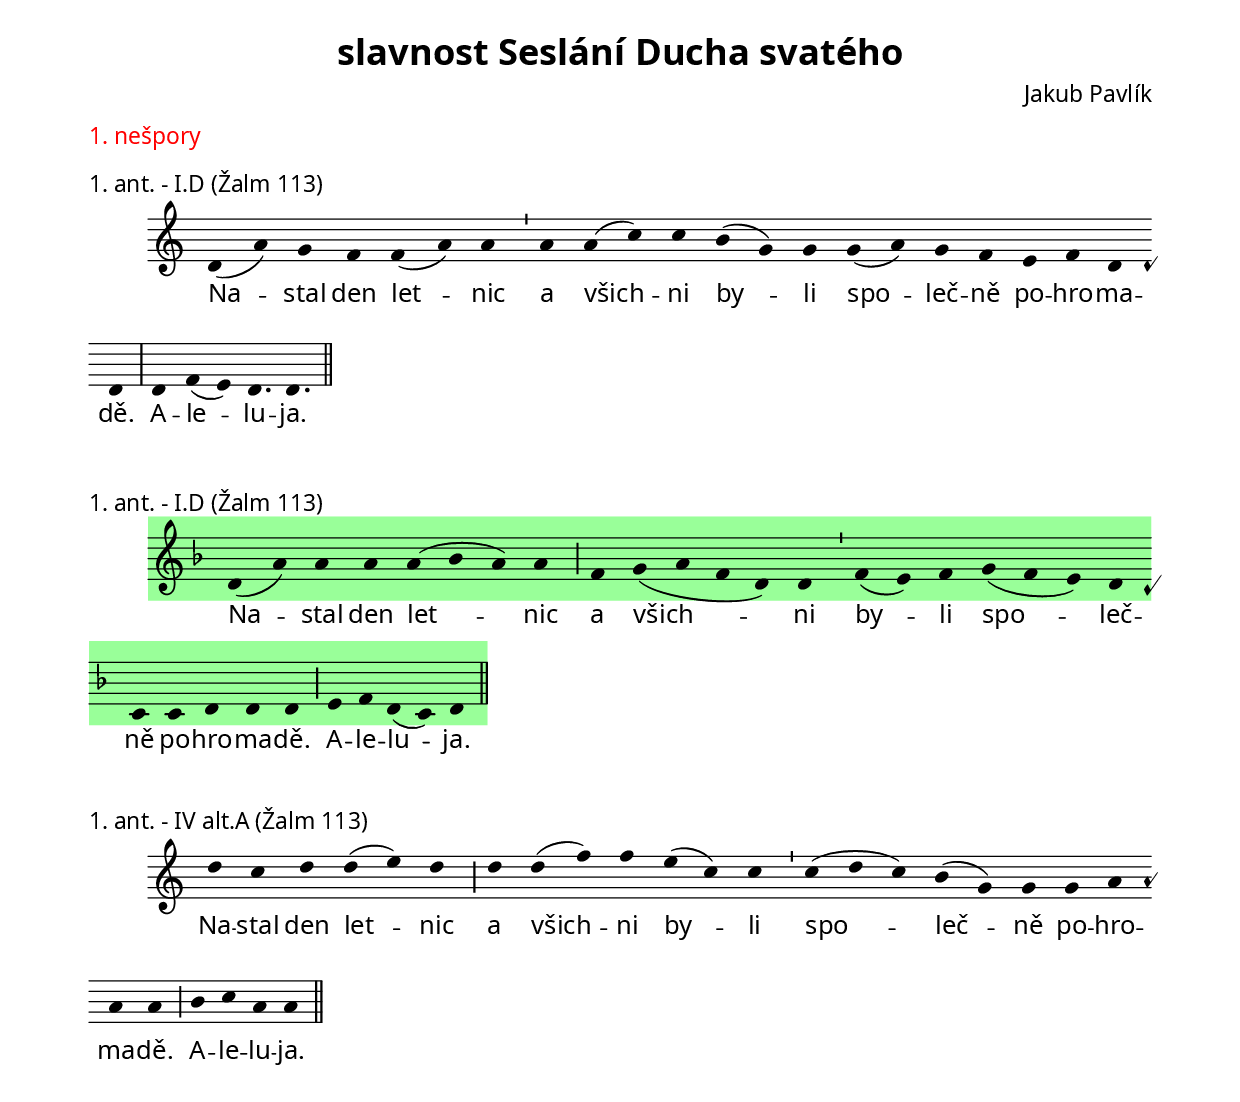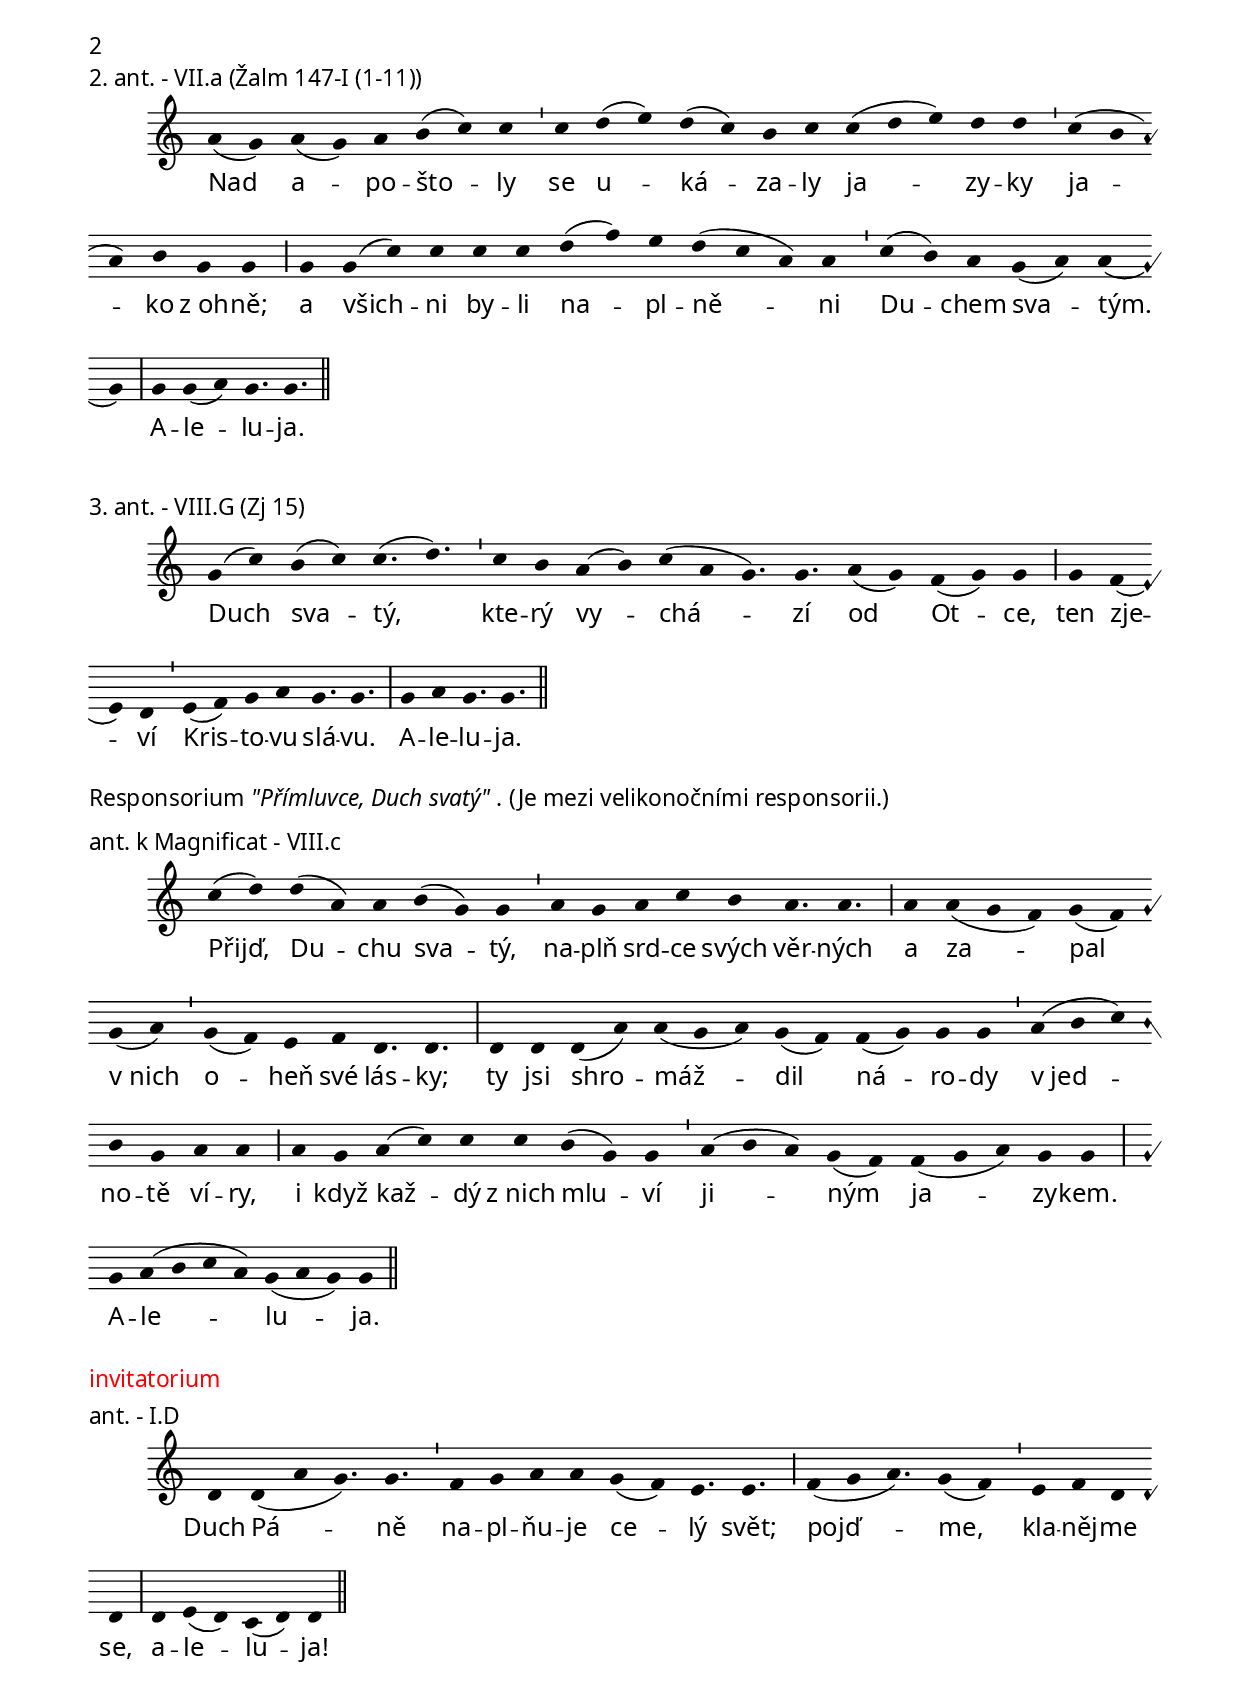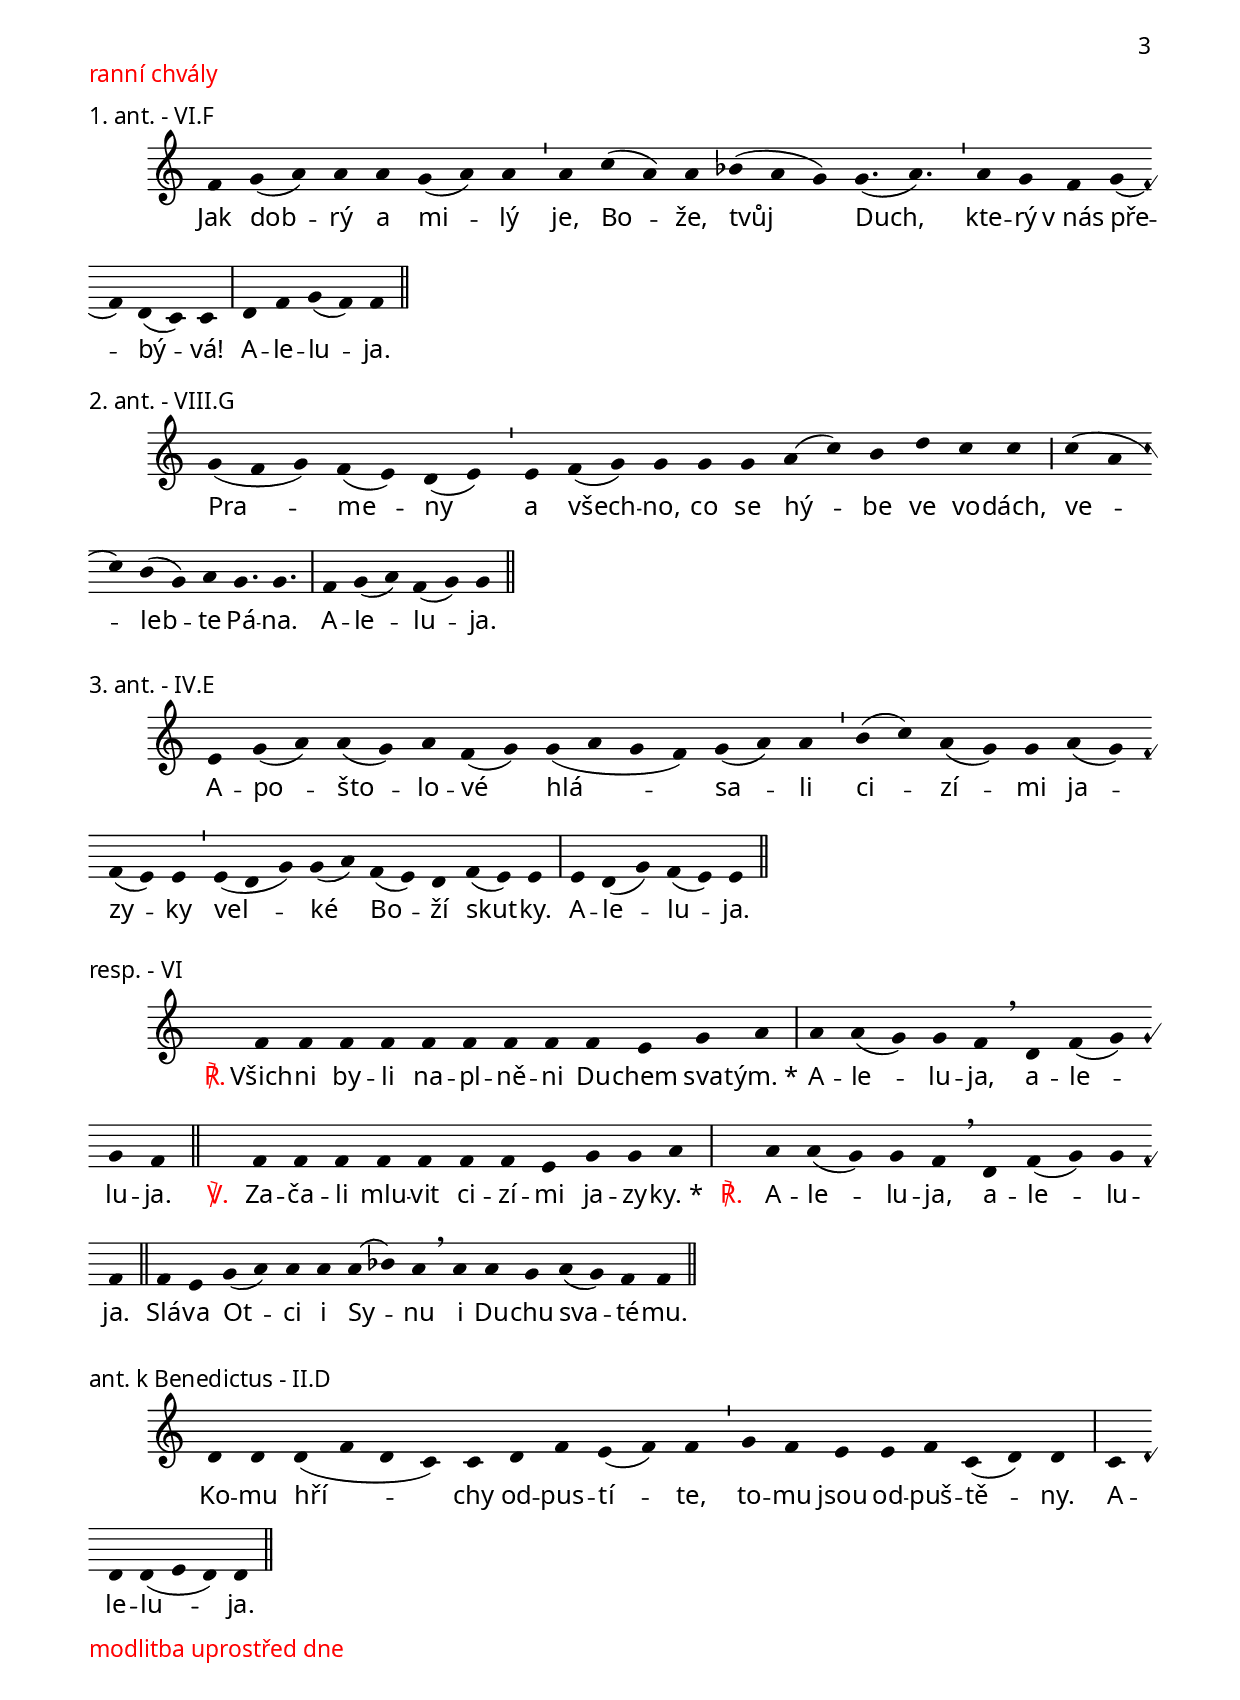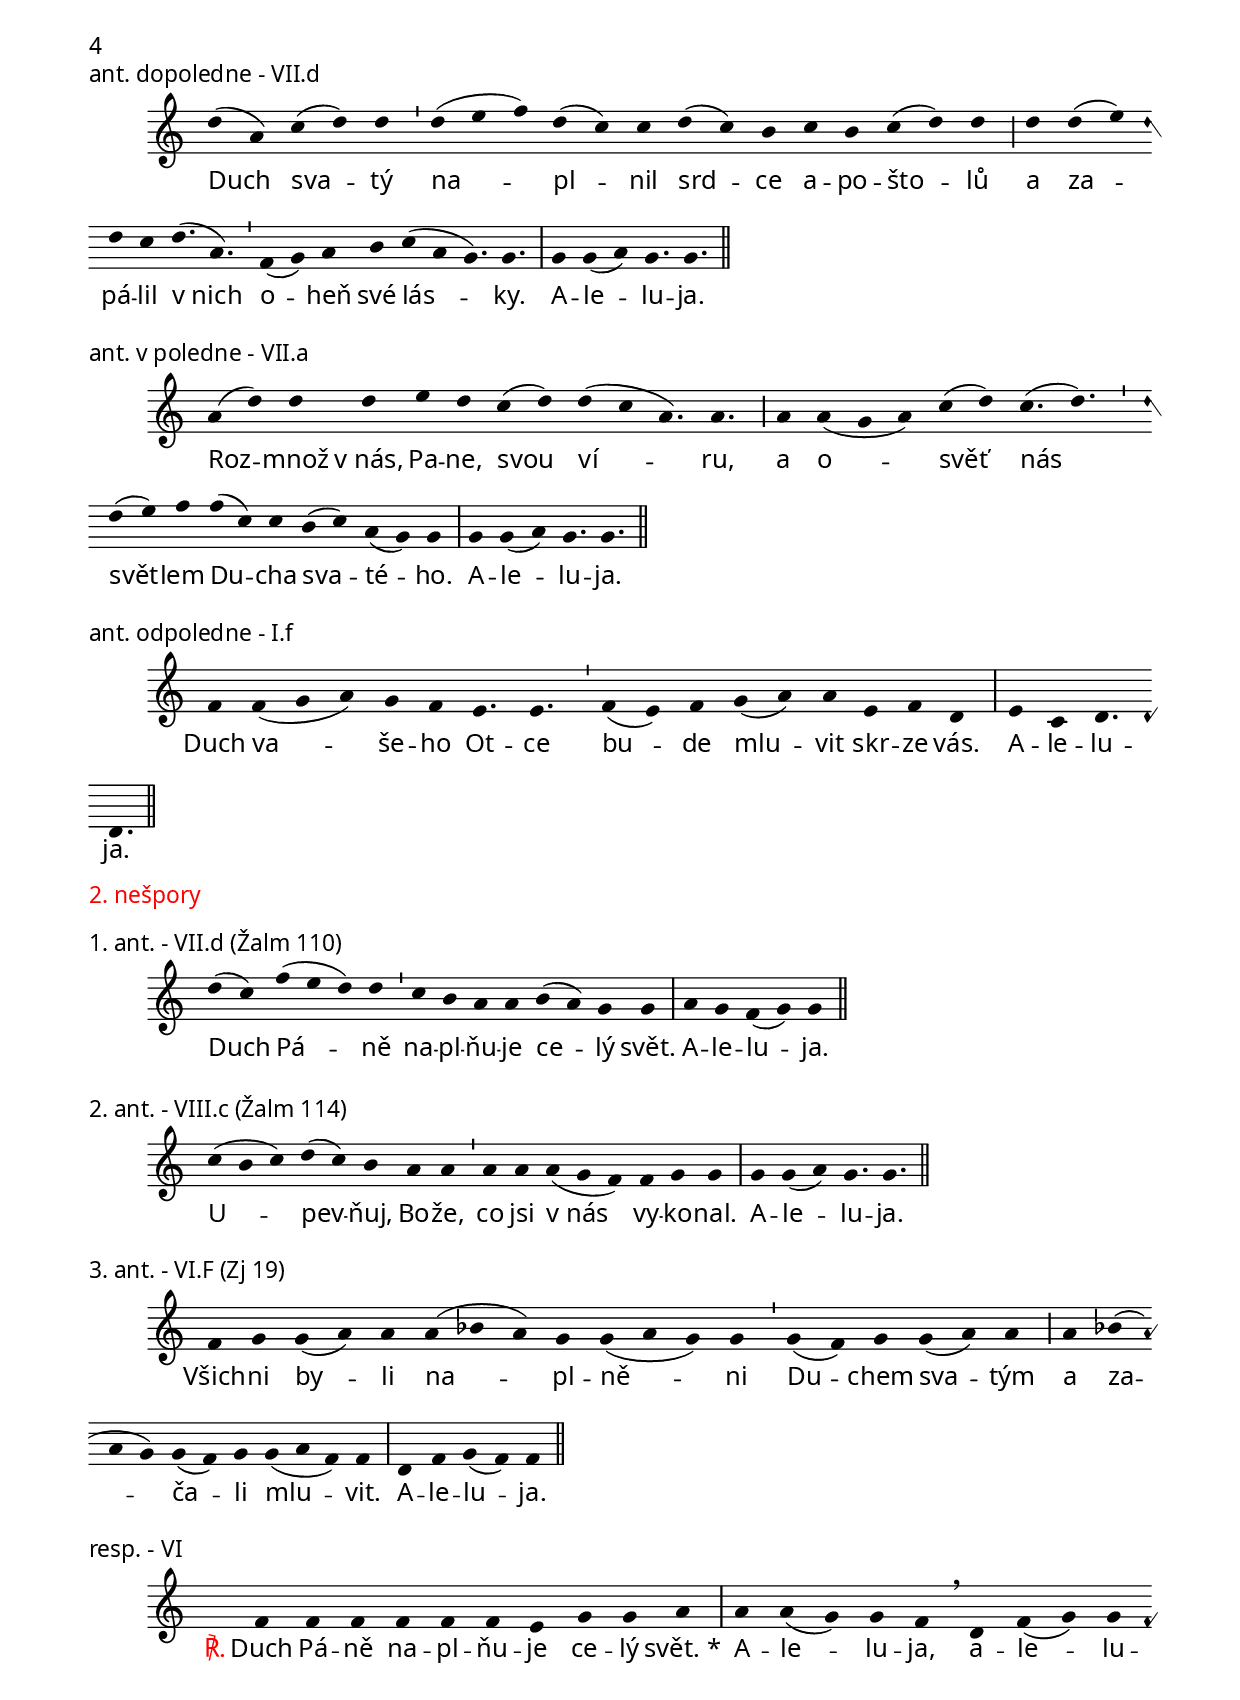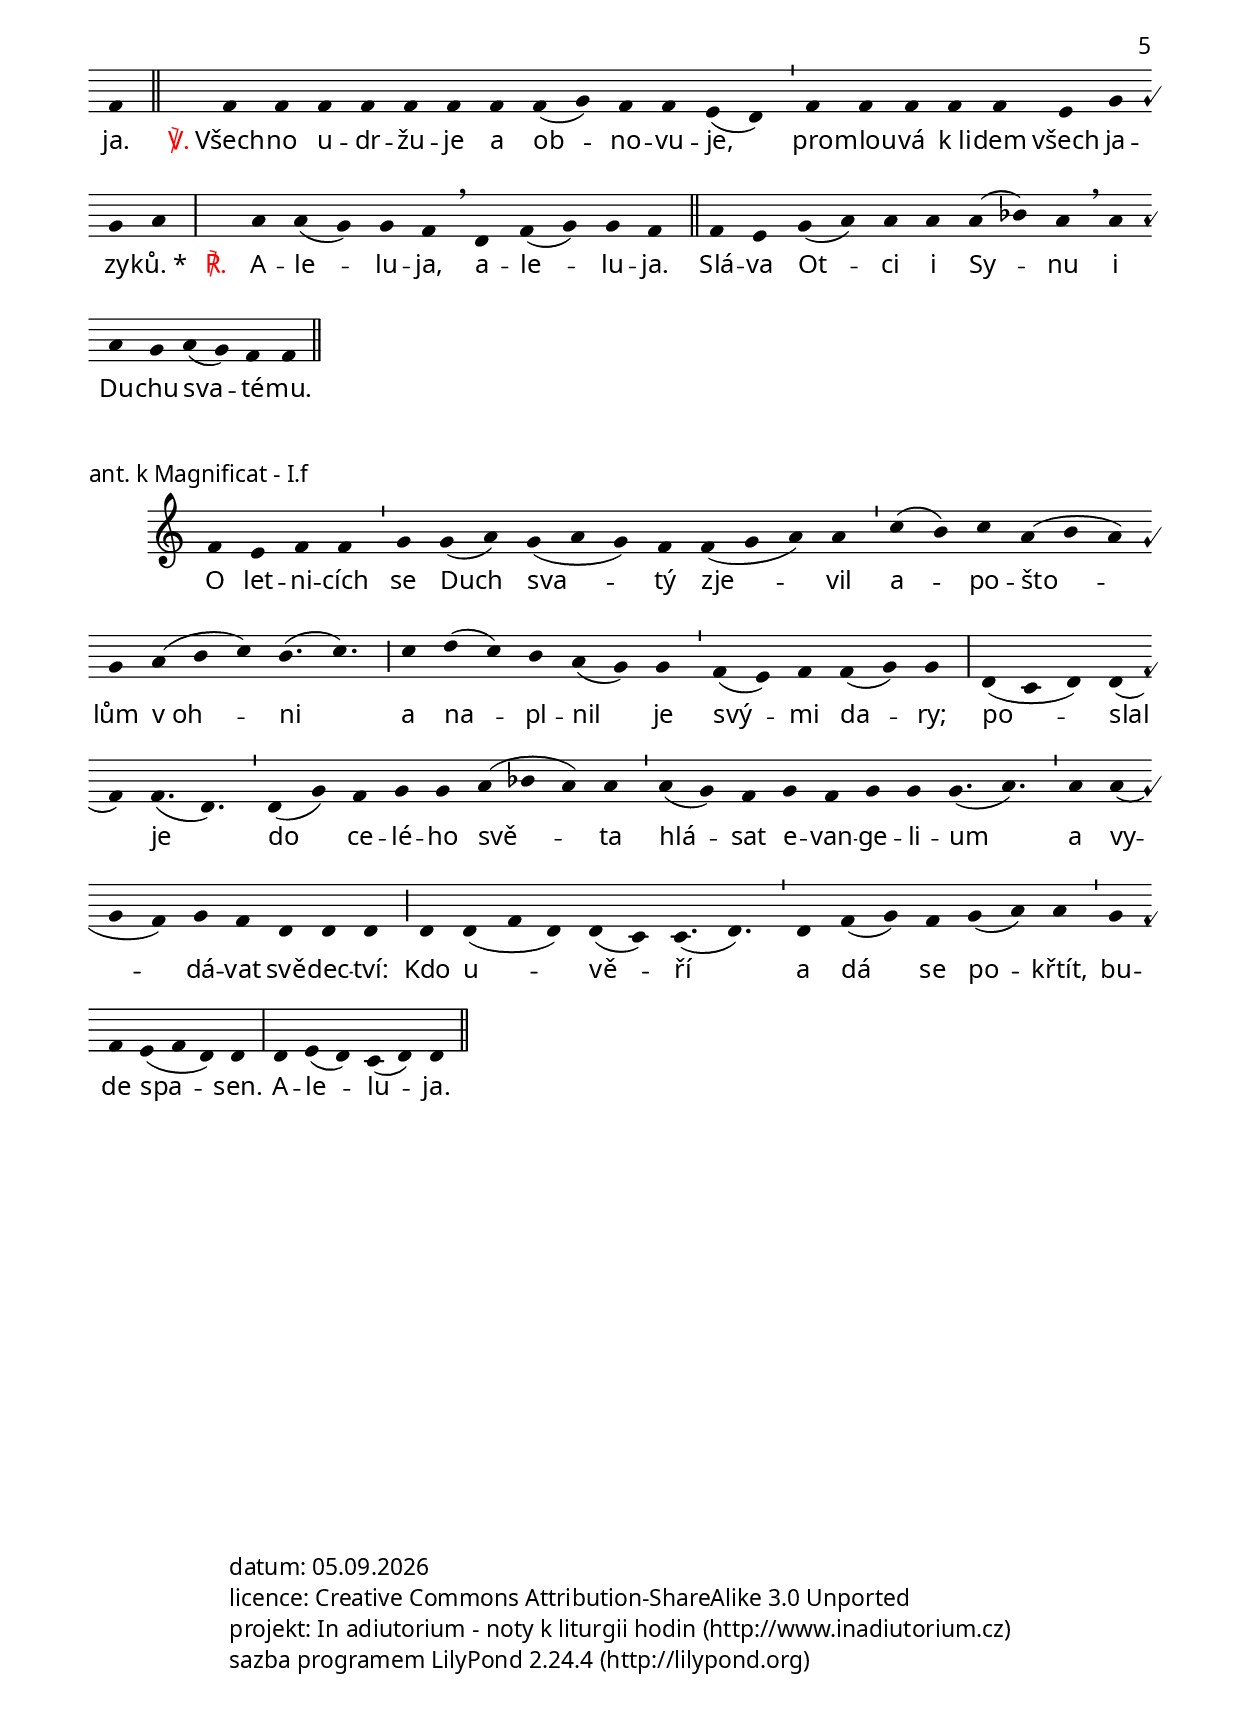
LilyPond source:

\version "2.14.2"

\header {
  title = "slavnost Seslání Ducha svatého"
  composer = "Jakub Pavlík"
}

\include "spolecne.ly"
\include "dilyresponsorii.ly"

respAlelujaVI = { 
  a4 a( g) g f \breathe d f( g) g f 
}

respAlelujaText = \lyricmode { A -- le -- lu -- ja, a -- le -- lu -- ja. }

doxologieRespAlelujaVI = {
  f4 e g( a) a a a( bes) a \breathe
  a a g a( g) f f
}

\markup {\nadpisHodinka {"1. nešpory"}}

\score {
  \relative c' {
    \choralniRezim
    d4( a') g f f( a) a \barMin
    a a( c) c b( g) g g( a) g f e f d d \barMax
    d f( e) d4. d \barFinalis
  }
  \addlyrics {
    Na -- stal den let -- nic
    a všich -- ni by -- li spo -- leč -- ně po -- hro -- ma -- dě.
    A -- le -- lu -- ja.
  }
  \header {
    quid = "1. ant."
    modus = "I"
    differentia = "D" 
    psalmus = "Žalm 113"
    id = ""
    piece = \markup {\sestavTitulek}
  }
}

\score {
  \relative c' {
    \zvyraznovacZelenyII
    \choralniRezim
    \key f \major
    d4( a') a a a( bes a) a \barMaior
    f g( a f d) d \barMin
    f( e) f g( f e) d c c d d d \barMaior  
    e f d( c) d \barFinalis
  }
  \addlyrics {
    Na -- stal den let -- nic
    a všich -- ni by -- li spo -- leč -- ně po -- hro -- ma -- dě.
    A -- le -- lu -- ja.
  }
  \header {
    quid = "1. ant."
    modus = "I"
    differentia = "D" 
    psalmus = "Žalm 113"
    id = ""
    piece = \markup {\sestavTitulek}
  }
}

\score {
  \relative c'' {
    \choralniRezim
    d4c d d( e) d \barMaior
    d d( f) f e( c) c \barMin c( d c) b( g) g g a a a \barMaior
    b c a a \barFinalis
  }
  \addlyrics {
    Na -- stal den let -- nic
    a všich -- ni by -- li spo -- leč -- ně po -- hro -- ma -- dě.
    A -- le -- lu -- ja.
  }
  \header {
    quid = "1. ant."
    modus = "IV alt"
    differentia = "A" 
    psalmus = "Žalm 113"
    id = ""
    piece = \markup {\sestavTitulek}
  }
}

\pageBreak

\score {
  \relative c'' {
    \choralniRezim
    a4( g) a( g) a b( c) c \barMin
    c d( e) d( c) b c c( d e) d d \barMin
    c( b a) b g g \barMaior
    g g( c) c c c d( f) e d( c a) a \barMin
    c( b) a g( a) a( g) \barMax
    g g( a) g4. g \barFinalis
  }
  \addlyrics {
    Nad a -- po -- što -- ly 
    se u -- ká -- za -- ly ja -- zy -- ky
    ja -- ko z_oh -- ně;
    a všich -- ni by -- li na -- pl -- ně -- ni
    Du -- chem sva -- tým.
    A -- le -- lu -- ja.
  }
  \header {
    quid = "2. ant."
    modus = "VII"
    differentia = "a" 
    psalmus = "Žalm 147-I (1-11)"
    id = ""
    piece = \markup {\sestavTitulek}
  }
}

\score {
  \relative c'' {
    \choralniRezim
    g4( c) b( c) c4.( d) \barMin
    c4 b a( b) c( a g4.) g a4( g) f( g) g \barMaior
    g f( e) d \barMin
    e( f) g a g4. g \barMax
    g4 a g4. g \barFinalis
  }
  \addlyrics {
    Duch sva -- tý, 
    kte -- rý vy -- chá -- zí od Ot -- ce,
    ten zje -- ví 
    Kris -- to -- vu slá -- vu.
    A -- le -- lu -- ja.
  }
  \header {
    quid = "3. ant."
    modus = "VIII"
    differentia = "G" 
    psalmus = "Zj 15"
    id = ""
    piece = \markup {\sestavTitulek}
  }
}

\markup{Responsorium \italic{"\"Přímluvce, Duch svatý\""}. (Je mezi velikonočními responsorii.)}

\score {
  \relative c'' {
    \choralniRezim
    c4( d) d( a) a b( g) g \barMin
    a g a c b a4. a \barMaior
    a4 a( g f) g( f) g( a) \barMin g( f) e f d4. d \barMax
    
    d4 d d( a') a( g a) g( f) f( g) g g \barMin
    a( b c) b g a a \barMaior
    a g a( c) c c b( g) g \barMin
    a( b a) g( f) f( g a) g g \barMax
    
    g a( b c a) g( a g) g \barFinalis
  }
  \addlyrics {
    Přijď, Du -- chu sva -- tý,
    na -- plň srd -- ce svých věr -- ných
    a za -- pal v_nich o -- heň své lás -- ky;
    
    ty jsi shro -- máž -- dil ná -- ro -- dy
    v_jed -- no -- tě ví -- ry,
    i když kaž -- dý z_nich mlu -- ví 
    ji -- ným ja -- zy -- kem.
    
    A -- le -- lu -- ja.
  }
  \header {
    quid = "ant. k Magnificat"
    modus = "VIII"
    differentia = "c" 
    psalmus = ""
    id = ""
    piece = \markup {\sestavTitulekBezZalmu}
  }
}

\markup {\nadpisHodinka {"invitatorium"}}

\score {
  \relative c' {
    \choralniRezim
    d4 d( a' g4.) g \barMin
    f4 g a a g( f) e4. e \barMaior
    f4( g a4.) g4( f) \barMin
    e4 f d d \barMax
    d e( d) c( d) d \barFinalis
  }
  \addlyrics {
    Duch Pá -- ně 
    na -- pl -- ňu -- je ce -- lý svět;
    pojď -- me, kla -- něj -- me se,
    a -- le -- lu -- ja!
  }
  \header {
    quid = "ant."
    modus = "I"
    differentia = "D" 
    psalmus = ""
    id = ""
    piece = \markup {\sestavTitulek}
  }
}

\markup {\nadpisHodinka {"ranní chvály"}}

\score {
  \relative c' {
    \choralniRezim
    f4 g( a) a a g( a) a \barMin
    a4 c( a) a bes( a g) g4.( a) \barMin
    a4 g f g( f) d( c) c \barMax
    d4 f g( f) f \barFinalis
  }
  \addlyrics {
    Jak dob -- rý a mi -- lý 
    je, Bo -- že, tvůj Duch,
    kte -- rý v_nás pře -- bý -- vá!
    A -- le -- lu -- ja.
  }
  \header {
    quid = "1. ant."
    modus = "VI"
    differentia = "F" 
    psalmus = ""
    id = ""
    piece = \markup {\sestavTitulekBezZalmu}
  }
}

\score {
  \relative c'' {
    \choralniRezim
    g( f g) f( e) d( e) \barMin
    e f( g) g g g a( c) b d c c \barMaior
    c( a c) b( g) a g4. g \barMax
    f4 g( a) f( g) g \barFinalis
  }
  \addlyrics {
    Pra -- me -- ny 
    a všech -- no, co se hý -- be ve vo -- dách,
    ve -- leb -- te Pá -- na.
    A -- le -- lu -- ja.
  }
  \header {
    quid = "2. ant."
    modus = "VIII"
    differentia = "G" 
    psalmus = ""
    id = ""
    piece = \markup {\sestavTitulekBezZalmu}
  }
}

\score {
  \relative c' {
    \choralniRezim
    e4 g( a) a( g) a f( g) g( a g f) g( a) a \barMin
    b( c) a( g) g a( g) f( e) e \barMin
    e( d g) g( a) f( e) d f( e) e \barMax
    e d( g) f( e) e \barFinalis
  }
  \addlyrics {
    A -- po -- što -- lo -- vé hlá -- sa -- li 
    ci -- zí -- mi ja -- zy -- ky
    vel -- ké Bo -- ží skut -- ky.
    A -- le -- lu -- ja.
  }
  \header {
    quid = "3. ant."
    modus = "IV"
    differentia = "E" 
    psalmus = ""
    id = ""
    piece = \markup {\sestavTitulekBezZalmu}
  }
}

\score {
  \relative c' {
    \choralniRezim
    
    % R
    \neviditelna f
    f f f f f f f f f e g a \barMax
    \respAlelujaVI \barFinalis
    
    % V
    \neviditelna f
    f f f f f f f e g g a \barMax
    % R
    \neviditelna a
    \respAlelujaVI \barFinalis
    
    % Slava
    \doxologieRespAlelujaVI \barFinalis
  }
  \addlyrics {
    \Response Všich -- ni by -- li na -- pl -- ně -- ni Du -- chem sva -- tým._*
    \respAlelujaText
    \Verse Za -- ča -- li mlu -- vit ci -- zí -- mi ja -- zy -- ky._*
    \Response \respAlelujaText
    \textRespDoxologie
  }
  \header {
    quid = "resp."
    modus = "VI"
    id = ""
    piece = \markup {\sestavTitulekResp}
  }
}

\score {
  \relative c' {
    \choralniRezim
    d4 d d( f d c) c d f e( f) f \barMin
    g f e e f c( d) d \barMax
    c d d( e d) d \barFinalis
  }
  \addlyrics {
    Ko -- mu hří -- chy od -- pus -- tí -- te,
    to -- mu jsou od -- puš -- tě -- ny.
    A -- le -- lu -- ja.
  }
  \header {
    quid = "ant. k Benedictus"
    modus = "II"
    differentia = "D" 
    psalmus = ""
    id = ""
    piece = \markup {\sestavTitulekBezZalmu}
  }
}

\markup {\nadpisHodinka {"modlitba uprostřed dne"}}

\score {
  \relative c'' {
    \choralniRezim
    d( a) c( d) d \barMin
    d( e f) d( c) c d( c) b c b c( d) d \barMaior
    d d( e) d c d4.( a) \barMin
    f4( g) a b c( a g4.) g \barMax
    g4 g( a) g4. g \barFinalis
  }
  \addlyrics {
    Duch sva -- tý 
    na -- pl -- nil srd -- ce a -- po -- što -- lů
    a za -- pá -- lil v_nich 
    o -- heň své lás -- ky.
    A -- le -- lu -- ja.
  }
  \header {
    quid = "ant. dopoledne"
    modus = "VII"
    differentia = "d" 
    psalmus = ""
    id = ""
    piece = \markup {\sestavTitulekBezZalmu}
  }
}

\score {
  \relative c'' {
    \choralniRezim
    a4( d) d d e d c( d) d( c a4.) a \barMaior
    a4 a( g a) c( d) c4.( d) \barMin
    d4( e) f f( c) c b( c) a( g) g \barMax
    g g( a) g4. g \barFinalis
  }
  \addlyrics {
    Roz -- množ v_nás, Pa -- ne, svou ví -- ru,
    a o -- svěť nás 
    svět -- lem Du -- cha sva -- té -- ho.
    A -- le -- lu -- ja.
  }
  \header {
    quid = "ant. v poledne"
    modus = "VII"
    differentia = "a" 
    psalmus = ""
    id = ""
    piece = \markup {\sestavTitulekBezZalmu}
  }
}

\score {
  \relative c' {
    \choralniRezim
    f4 f( g a) g f e4. e \barMin
    f4( e) f g( a) a e f d \barMax
    e c d4. d \barFinalis
  }
  \addlyrics {
    Duch va -- še -- ho Ot -- ce
    bu -- de mlu -- vit skr -- ze vás.
    A -- le -- lu -- ja.
  }
  \header {
    quid = "ant. odpoledne"
    modus = "I"
    differentia = "f" 
    psalmus = ""
    id = ""
    piece = \markup {\sestavTitulekBezZalmu}
  }
}

\markup {\nadpisHodinka {"2. nešpory"}}

\score {
  \relative c'' {
    \choralniRezim
    d4( c) f( e d) d \barMin
    c b a a b( a) g g \barMax
    a g f( g) g \barFinalis
  }
  \addlyrics {
    Duch Pá -- ně na -- pl -- ňu -- je ce -- lý svět.
    A -- le -- lu -- ja.
  }
  \header {
    quid = "1. ant."
    modus = "VII"
    differentia = "d" 
    psalmus = "Žalm 110"
    id = ""
    piece = \markup {\sestavTitulek}
  }
}

\score {
  \relative c'' {
    \choralniRezim
    c4( b c) d( c) b a a \barMin
    a a a( g f) f g g \barMax
    g g( a) g4. g \barFinalis
  }
  \addlyrics {
    U -- pev -- ňuj, Bo -- že,
    co jsi v_nás vy -- ko -- nal.
    A -- le -- lu -- ja.
  }
  \header {
    quid = "2. ant."
    modus = "VIII"
    differentia = "c" 
    psalmus = "Žalm 114"
    id = ""
    piece = \markup {\sestavTitulek}
  }
}

\score {
  \relative c' {
    \choralniRezim
    f4 g g( a) a a( bes a) g g( a g) g \barMin
    g( f) g g( a) a \barMaior
    a bes( a g) g( f) g g( a f) f \barMax
    d f g( f) f \barFinalis
  }
  \addlyrics {
    Všich -- ni by -- li na -- pl -- ně -- ni Du -- chem sva -- tým
    a za -- ča -- li mlu -- vit.
    A -- le -- lu -- ja.
  }
  \header {
    quid = "3. ant."
    modus = "VI"
    differentia = "F" 
    psalmus = "Zj 19"
    id = ""
    piece = \markup {\sestavTitulek}
  }
}

\score {
  \relative c' {
    \choralniRezim
    
    % R
    \neviditelna f
    f4 f f f f f e g g a \barMax
    \respAlelujaVI \barFinalis
    
    % V
    \neviditelna f
    f f f f f f f f( g) f f e( d) \barMin
    f f f f f e g g a \barMax
    % R
    \neviditelna a
    \respAlelujaVI \barFinalis
    
    % Slava
    \doxologieRespAlelujaVI \barFinalis
  }
  \addlyrics {
    \Response Duch Pá -- ně na -- pl -- ňu -- je ce -- lý svět._*
    \respAlelujaText
    \Verse Všech -- no u -- dr -- žu -- je a ob -- no -- vu -- je,
    pro -- mlou -- vá k_li -- dem všech ja -- zy -- ků._*
    \Response \respAlelujaText
    \textRespDoxologie
  }
  \header {
    quid = "resp."
    modus = "VI"
    id = ""
    piece = \markup {\sestavTitulekResp}
  }
}

\score {
  \relative c' {
    \choralniRezim
    f4 e f f \barMin
    g g( a) g( a g) f f( g a) a \barMin
    c( b) c a( b a) g a( b c) b4.( c) \barMaior
    c4 d( c) b a( g) g \barMin
    f( e) f f( g) g \barMax
    
    d( c d) d( f) f4.( d) \barMin
    d4( g) f g g a( bes a) a \barMin
    a( g) f g f g g g4.( a) \barMin
    a4 a( g f) g f d d d \barMaior
    
    d d( f d) d( c) c4.( d) \barMin
    d4 f( g) f g( a) a \barMin
    g f e( f d) d \barMax
    
    d e( d) c( d) d \barFinalis
  }
  \addlyrics {
    O let -- ni -- cích
    se Duch sva -- tý zje -- vil 
    a -- po -- što -- lům v_oh -- ni
    a na -- pl -- nil je 
    svý -- mi da -- ry;
    
    po -- slal je do ce -- lé -- ho svě -- ta
    hlá -- sat e -- van -- ge -- li -- um
    a vy -- dá -- vat svě -- dec -- tví:
    Kdo u -- vě -- ří 
    a dá se po -- křtít,
    bu -- de spa -- sen.
    
    A -- le -- lu -- ja.
  }
  \header {
    quid = "ant. k Magnificat"
    modus = "I"
    differentia = "f" 
    psalmus = ""
    id = ""
    piece = \markup {\sestavTitulekBezZalmu}
  }
}